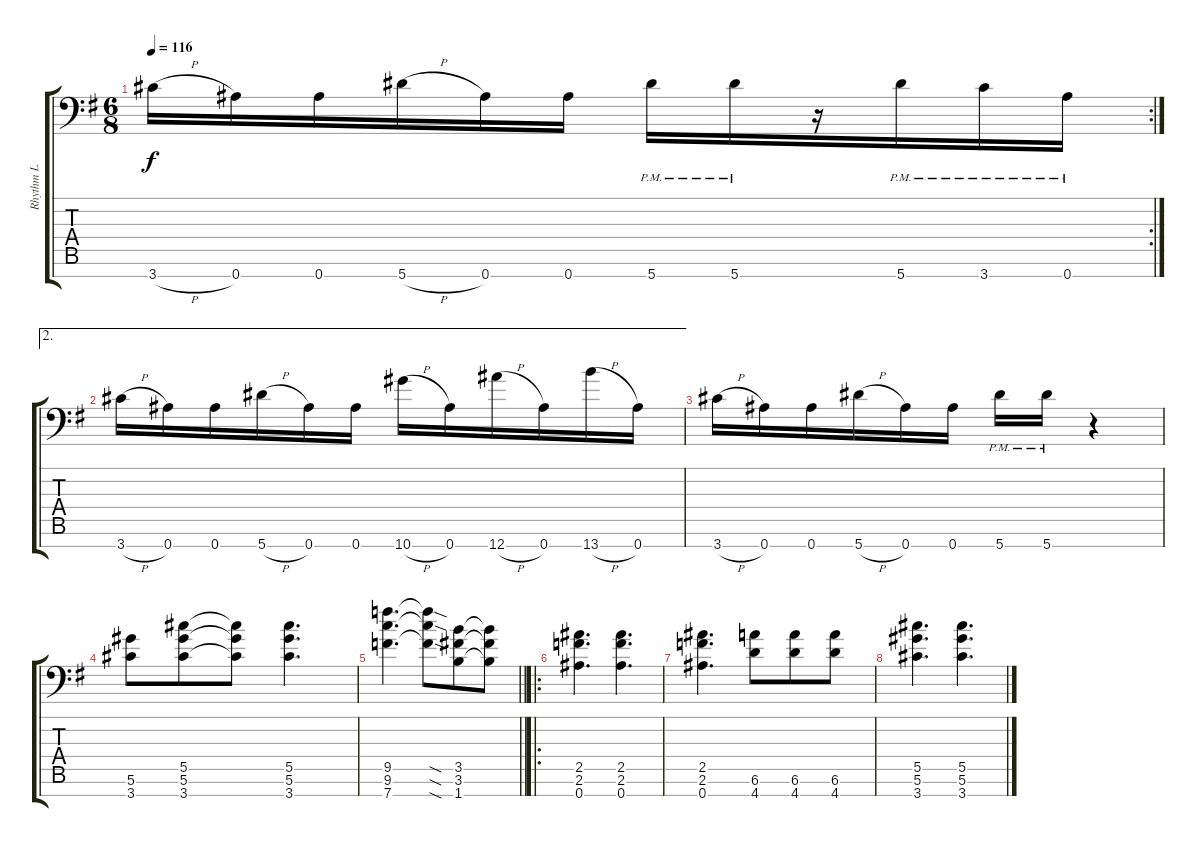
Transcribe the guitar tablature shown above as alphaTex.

\track ("Rhythm L" "Rhythm L") {instrument distortionguitar}
\staff {score tabs}
\tuning (Eb4 Bb3 Gb3 Db3 Ab2 Eb2 Bb1) {hide}
\rc 2
\ts (6 8)
\tempo 116
\clef f4
\ks g
3.7{h}.16{ot 8vb dy f} 0.7.16{ot 8vb} 0.7.16{ot 8vb} 5.7{h}.16{ot 8vb} 0.7.16{ot 8vb} 0.7.16{ot 8vb} 5.7{pm}.16{ot 8vb} 5.7{pm}.16{ot 8vb} r.16 5.7{pm}.16{ot 8vb} 3.7{pm}.16{ot 8vb} 0.7{pm}.16{ot 8vb} |
\ae 2
3.7{h}.16{ot 8vb} 0.7.16{ot 8vb} 0.7.16{ot 8vb} 5.7{h}.16{ot 8vb} 0.7.16{ot 8vb} 0.7.16{ot 8vb} 10.7{h}.16{ot 8vb} 0.7.16{ot 8vb} 12.7{h}.16{ot 8vb} 0.7.16{ot 8vb} 13.7{h}.16{ot 8vb} 0.7.16{ot 8vb} |
3.7{h}.16{ot 8vb} 0.7.16{ot 8vb} 0.7.16{ot 8vb} 5.7{h}.16{ot 8vb} 0.7.16{ot 8vb} 0.7.16{ot 8vb} 5.7{pm}.16{ot 8vb} 5.7{pm}.16{ot 8vb} r.4 |
(5.6 3.7).8{ot 8vb} (5.5 5.6 3.7).8{ot 8vb} (5.5{t} 5.6{t} 3.7{t}).8{ot 8vb} (5.5 5.6 3.7).4{d ot 8vb} |
\barLineRight lightlight
(9.5 9.6 7.7).4{d ot 8vb} (9.5{sod t} 9.6{sod t} 7.7{sod t}).8{ot 8vb} (3.5 3.6 1.7).8{ot 8vb} (3.5{t} 3.6{t} 1.7{t}).8{ot 8vb} |
\ro
(2.5 2.6 0.7).4{d ot 8vb} (2.5 2.6 0.7).4{d ot 8vb} |
(2.5 2.6 0.7).4{d ot 8vb} (6.6 4.7).8{ot 8vb} (6.6 4.7).8{ot 8vb} (6.6 4.7).8{ot 8vb} |
(5.5 5.6 3.7).4{d ot 8vb} (5.5 5.6 3.7).4{d ot 8vb}
